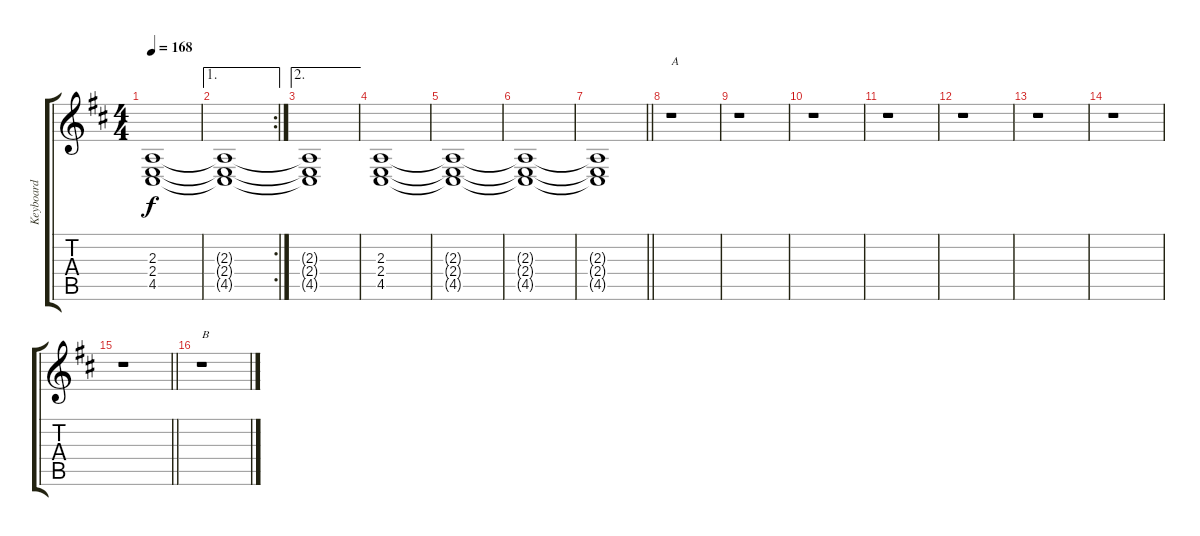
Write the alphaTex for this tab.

\track ("Keyboard" "Keyboard") {instrument drawbarorgan}
\staff {score tabs}
\tuning (E4 B3 G3 D3 A2 E2) {hide}
\ts (4 4)
\tempo 168
\clef g2
\ks d
(2.3{t} 2.4{t} 4.5{t}).1{dy f} |
\ae 1
\rc 2
(2.3{t} 2.4{t} 4.5{t}).1 |
\ae 2
(2.3{t} 2.4{t} 4.5{t}).1 |
(2.3 2.4 4.5).1 |
(2.3{t} 2.4{t} 4.5{t}).1 |
(2.3{t} 2.4{t} 4.5{t}).1 |
\barLineRight lightlight
(2.3{t} 2.4{t} 4.5{t}).1 |
r.1{txt "A"} |
r.1 |
r.1 |
r.1 |
r.1 |
r.1 |
r.1 |
\barLineRight lightlight
r.1 |
r.1{txt "B"}
